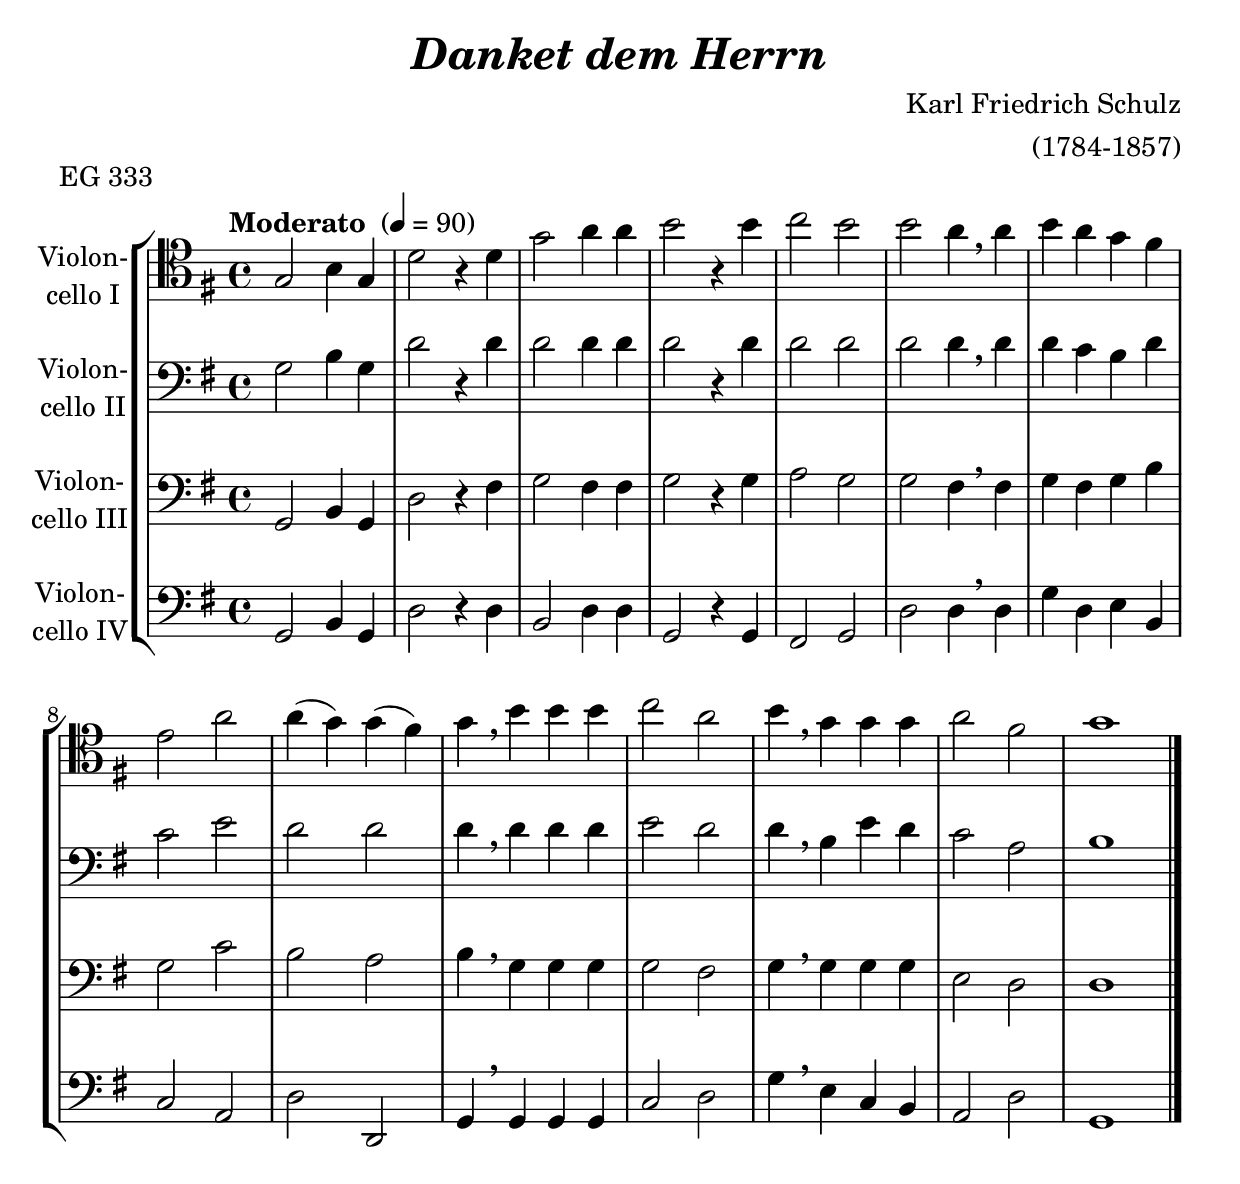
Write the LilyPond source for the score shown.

\version "2.14.2"
\include "deutsch.ly"

#(set-global-staff-size 24)

\header {
  title     = \markup \bold \italic "Danket dem Herrn"
  composer  = "Karl Friedrich Schulz"
  arranger  = "(1784-1857)"
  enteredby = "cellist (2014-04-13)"
  piece     = "EG 333"
}

voiceconsts = {
  \key b \major
  \time 4/4
  \clef "bass"
  %\numericTimeSignature
  \compressFullBarRests
  \tempo "Moderato " 4=90
}

mihi = "clarinet"
milo = "bassoon"

va = \relative c' {
  \voiceconsts
  \clef "tenor"

  b2 d4 b
  f'2 r4 f
  b2 c4 c

  d2 r4 d
  es2 d
  d c4 \breathe c
  d c b a

  g2 c
  c4( b) b( a)
  b \breathe d d d

  es2 c
  d4 \breathe b b b
  c2 a
  b1 \bar "|."
}

vb = \relative c' {
  \voiceconsts

  b2 d4 b
  f'2 r4 f
  f2 f4 f

  f2 r4 f
  f2 f
  f f4 \breathe f
  f es d f

  es2 g
  f f
  f4 \breathe f f f

  g2 f
  f4 \breathe d g f
  es2 c
  d1 \bar "|."
}

vc = \relative c {
  \voiceconsts

  b2 d4 b
  f'2 r4 a
  b2 a4 a

  b2 r4 b
  c2 b
  b a4 \breathe a
  b a b d

  b2 es
  d c
  d4 \breathe b b b

  b2 a
  b4 \breathe b b b
  g2 f
  f1 \bar "|."
}

vd = \relative c {
  \voiceconsts

  b2 d4 b
  f'2 r4 f
  d2 f4 f

  b,2 r4 b
  a2 b
  f' f4 \breathe f
  b f g d

  es2 c
  f f,
  b4 \breathe b b b

  es2 f
  b4 \breathe g es d
  c2 f
  b,1 \bar "|."
}


music = \new StaffGroup <<
      \new Staff {
	\set Staff.midiInstrument = \mihi
	\set Staff.instrumentName = \markup \center-column { "Violon-" "cello I"}
	\transpose b g { \va }
      }

      \new Staff {
	\set Staff.midiInstrument = \milo
	\set Staff.instrumentName = \markup \center-column { "Violon-" "cello II" }
	\transpose b g { \vb }
      }

      \new Staff {
	\set Staff.midiInstrument = \milo
	\set Staff.instrumentName = \markup \center-column { "Violon-" "cello III" }
	\transpose b g { \vc }
      }

      \new Staff {
	\set Staff.midiInstrument = \milo
	\set Staff.instrumentName = \markup \center-column { "Violon-" "cello IV" }
	\transpose b g { \vd }
      }
>>

\book {
  \score {
    \music
    \layout {}
  }

  \score {
    \unfoldRepeats \music

    \midi {
      \context {
        \Score
      }
    }
  }
}
